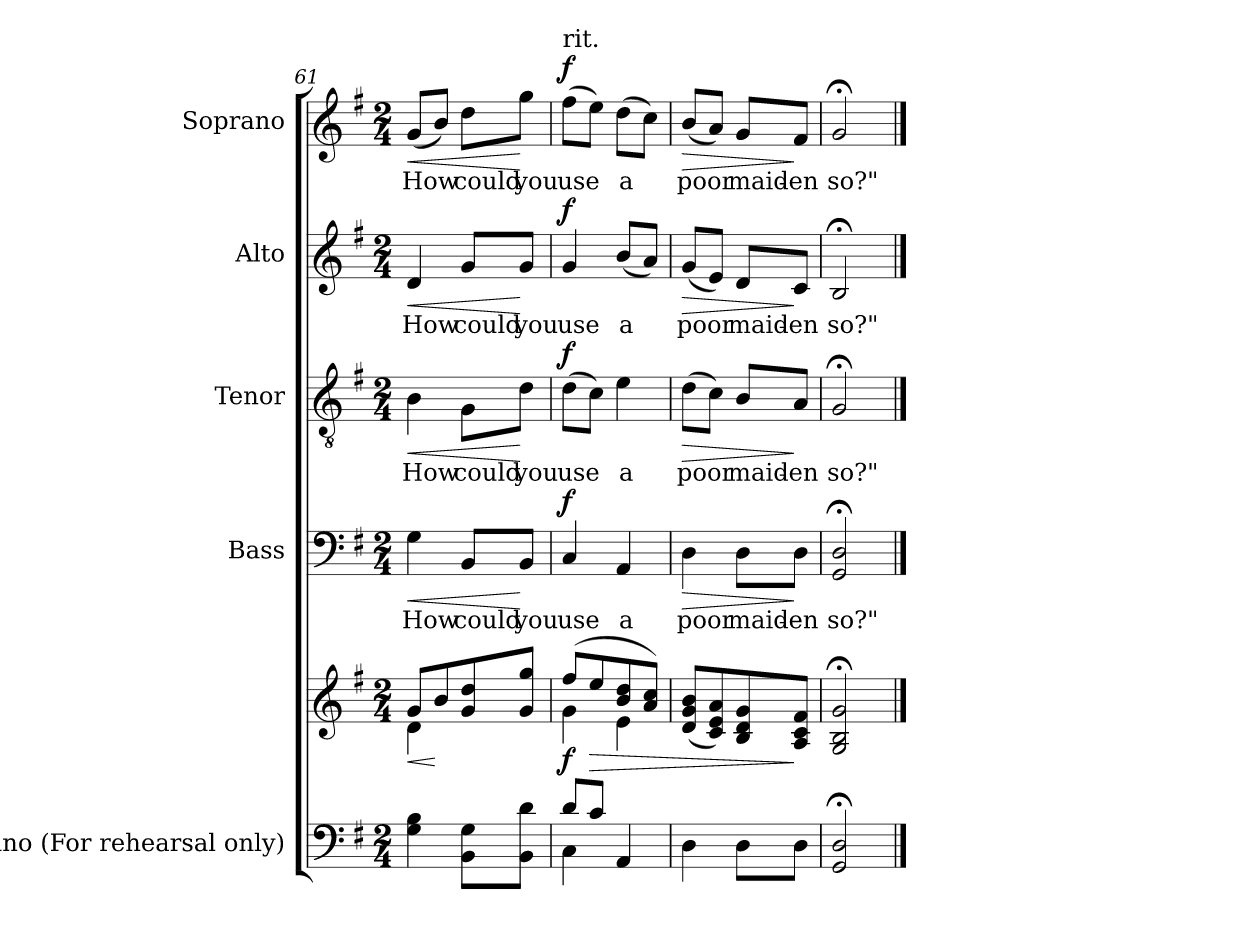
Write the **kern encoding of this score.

**kern	**kern	**dynam	**kern	**text	**dynam	**kern	**text	**dynam	**kern	**text	**dynam	**kern	**text	**dynam
*part5	*part5	*part5	*part4	*part4	*part4	*part3	*part3	*part3	*part2	*part2	*part2	*part1	*part1	*part1
*staff6	*staff5	*staff5/6	*staff4	*staff4	*staff4	*staff3	*staff3	*staff3	*staff2	*staff2	*staff2	*staff1	*staff1	*staff1
*I"Piano (For rehearsal only)	*	*	*I"Bass	*	*	*I"Tenor	*	*	*I"Alto	*	*	*I"Soprano	*	*
*I'Pno.	*	*	*I'B.	*	*	*I'T.	*	*	*I'A.	*	*	*I'S.	*	*
*clefF4	*clefG2	*	*clefF4	*	*	*clefGv2	*	*	*clefG2	*	*	*clefG2	*	*
*	*	*	*	*	*	*ITrd7c12	*	*	*	*	*	*	*	*
*k[f#]	*k[f#]	*	*k[f#]	*	*	*k[f#]	*	*	*k[f#]	*	*	*k[f#]	*	*
*G:	*G:	*	*G:	*	*	*G:	*	*	*G:	*	*	*G:	*	*
*M2/4	*M2/4	*	*M2/4	*	*	*M2/4	*	*	*M2/4	*	*	*M2/4	*	*
=61	=61	=61	=61	=61	=61	=61	=61	=61	=61	=61	=61	=61	=61	=61
!	!	!LO:HP:b	!	!	!	!	!	!	!	!	!	!	!	!
*	*^	*	*	*	*	*	*	*	*	*	*	*	*	*
!	!	!	!	!	!LO:LY:b:color=#000000	!LO:HP:b	!	!	!	!	!	!	!	!	!
!	!	!	!	!	!	!	!	!LO:LY:b:color=#000000	!LO:HP:b	!	!	!	!	!	!
!	!	!	!	!	!	!	!	!	!	!	!LO:LY:b:color=#000000	!LO:HP:b	!	!	!
!	!	!	!	!	!	!	!	!	!	!	!	!	!	!LO:LY:b:color=#000000	!LO:HP:b
4Gi\ 4Bi	8gi/L	4di\	<	4Gi\	How	<	4BBi\	How	<	4di/	How	<	(8gi/L	How	<
.	8bi/	.	[	.	.	.	.	.	.	.	.	.	8bi/J)	.	.
!	!	!	!	!	!LO:LY:b:color=#000000	!	!	!	!	!	!	!	!	!	!
!	!	!	!	!	!	!	!	!LO:LY:b:color=#000000	!	!	!	!	!	!	!
!	!	!	!	!	!	!	!	!	!	!	!LO:LY:b:color=#000000	!	!	!	!
!	!	!	!	!	!	!	!	!	!	!	!	!	!	!LO:LY:b:color=#000000	!
8BBi\ 8GiL	8gi/ 8ddi	4ryy	.	8BBi/L	could	.	8GGi\L	could	.	8gi/L	could	.	8ddi\L	could	.
!	!	!	!	!	!LO:LY:b:color=#000000	!	!	!	!	!	!	!	!	!	!
!	!	!	!	!	!	!	!	!LO:LY:b:color=#000000	!	!	!	!	!	!	!
!	!	!	!	!	!	!	!	!	!	!	!LO:LY:b:color=#000000	!	!	!	!
!	!	!	!	!	!	!	!	!	!	!	!	!	!	!LO:LY:b:color=#000000	!
8BBi\ 8diJ	8gi/ 8ggiJ	.	.	8BBi/J	you	[	8Di\J	you	[	8gi/J	you	[	8ggi\J	you	[
=62	=62	=62	=62	=62	=62	=62	=62	=62	=62	=62	=62	=62	=62	=62	=62
*^	*	*	*	*	*	*	*	*	*	*	*	*	*	*	*
!	!	!	!	!	!	!LO:LY:b:color=#000000	!	!	!	!	!	!	!	!	!	!
!	!	!	!	!	!	!	!	!	!LO:LY:b:color=#000000	!	!	!	!	!	!	!
!	!	!	!	!	!	!	!	!	!	!	!	!LO:LY:b:color=#000000	!	!	!	!
!	!	!	!	!	!	!	!	!	!	!	!	!	!	!LO:TX:t=rit.	!	!
!	!	!	!	!	!	!	!	!	!	!	!	!	!	!	!LO:LY:b:color=#000000	!
8di/L	4Ci\	(8ff#i/L	4gi\	f	4Ci/	use	f	(8Di\L	use	f	4gi/	use	f	(8ff#i\L	use	f
!	!	!	!	!LO:HP:b	!	!	!	!	!	!	!	!	!	!	!	!
8ci/J	.	8eei/	.	>	.	.	.	8Ci\J)	.	.	.	.	.	8eei\J)	.	.
!	!	!	!	!	!	!LO:LY:b:color=#000000	!	!	!	!	!	!	!	!	!	!
!	!	!	!	!	!	!	!	!	!LO:LY:b:color=#000000	!	!	!	!	!	!	!
!	!	!	!	!	!	!	!	!	!	!	!	!LO:LY:b:color=#000000	!	!	!	!
!	!	!	!	!	!	!	!	!	!	!	!	!	!	!	!LO:LY:b:color=#000000	!
4AAi/	4ryy	8bi/ 8ddi	4ei\	.	4AAi/	a	.	4Ei\	a	.	(8bi/L	a	.	(8ddi\L	a	.
.	.	8ai/ 8cciJ)	.	.	.	.	.	.	.	.	8ai/J)	.	.	8cci\J)	.	.
*v	*v	*	*	*	*	*	*	*	*	*	*	*	*	*	*	*
*	*v	*v	*	*	*	*	*	*	*	*	*	*	*	*	*
=63	=63	=63	=63	=63	=63	=63	=63	=63	=63	=63	=63	=63	=63	=63
!	!	!	!	!LO:LY:b:color=#000000	!LO:HP:b	!	!	!	!	!	!	!	!	!
!	!	!	!	!	!	!	!LO:LY:b:color=#000000	!LO:HP:b	!	!	!	!	!	!
!	!	!	!	!	!	!	!	!	!	!LO:LY:b:color=#000000	!LO:HP:b	!	!	!
!	!	!	!	!	!	!	!	!	!	!	!	!	!LO:LY:b:color=#000000	!LO:HP:b
4Di\	(8di/ 8gi 8biL	.	4Di\	poor	>	(8Di\L	poor	>	(8gi/L	poor	>	(8bi/L	poor	>
.	8ci/ 8ei 8ai)	.	.	.	.	8Ci\J)	.	.	8ei/J)	.	.	8ai/J)	.	.
!	!	!	!	!LO:LY:b:color=#000000	!	!	!	!	!	!	!	!	!	!
!	!	!	!	!	!	!	!LO:LY:b:color=#000000	!	!	!	!	!	!	!
!	!	!	!	!	!	!	!	!	!	!LO:LY:b:color=#000000	!	!	!	!
!	!	!	!	!	!	!	!	!	!	!	!	!	!LO:LY:b:color=#000000	!
8Di\L	8Bi/ 8di 8gi	.	8Di\L	maid-	.	8BBi/L	maid-	.	8di/L	maid-	.	8gi/L	maid-	.
!	!	!	!	!LO:LY:b:color=#000000	!	!	!	!	!	!	!	!	!	!
!	!	!	!	!	!	!	!LO:LY:b:color=#000000	!	!	!	!	!	!	!
!	!	!	!	!	!	!	!	!	!	!LO:LY:b:color=#000000	!	!	!	!
!	!	!	!	!	!	!	!	!	!	!	!	!	!LO:LY:b:color=#000000	!
8Di\J	8Ai/ 8ci 8f#iJ	]	8Di\J	-en	]	8AAi/J	-en	]	8ci/J	-en	]	8f#i/J	-en	]
=64	=64	=64	=64	=64	=64	=64	=64	=64	=64	=64	=64	=64	=64	=64
!	!	!	!	!LO:LY:b:color=#000000	!	!	!	!	!	!	!	!	!	!
!	!	!	!	!	!	!	!LO:LY:b:color=#000000	!	!	!	!	!	!	!
!	!	!	!	!	!	!	!	!	!	!LO:LY:b:color=#000000	!	!	!	!
!	!	!	!	!	!	!	!	!	!	!	!	!	!LO:LY:b:color=#000000	!
2GGi/; 2Di;	2Gi/; 2Bi; 2gi;	.	2GGi/; 2Di;	so?"	.	2GG;i/	so?"	.	2B;i/	so?"	.	2g;i/	so?"	.
==	==	==	==	==	==	==	==	==	==	==	==	==	==	==
*-	*-	*-	*-	*-	*-	*-	*-	*-	*-	*-	*-	*-	*-	*-
